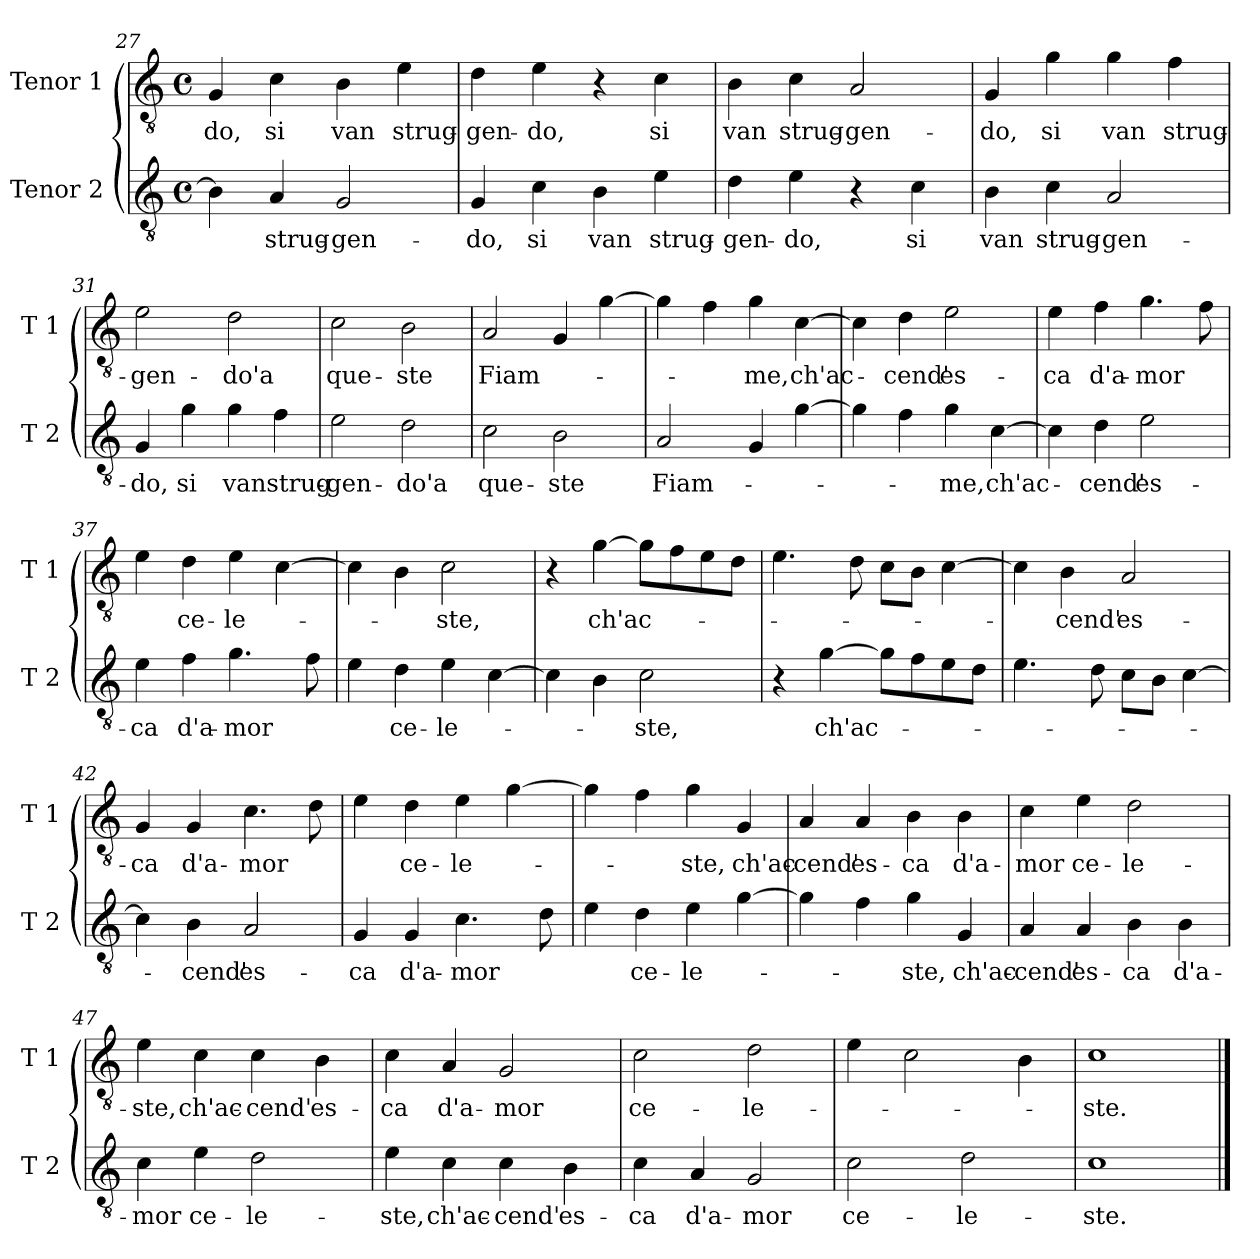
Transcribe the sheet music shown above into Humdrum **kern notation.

**kern	**text	**kern	**text
*part2	*part2	*part1	*part1
*staff2	*staff2	*staff1	*staff1
*I"Tenor 2	*	*I"Tenor 1	*
*I'T 2	*	*I'T 1	*
!!LO:PB:g=z
*clefGv2	*	*clefGv2	*
*k[]	*	*k[]	*
*C:	*	*C:	*
*M4/4	*	*M4/4	*
*met(c)	*	*met(c)	*
=27	=27	=27	=27
!	!	!	!LO:LY:b
4B\]	.	4G/	-do,
!	!LO:LY:b	!	!LO:LY:b
4A/	strug-	4c\	si
!	!LO:LY:b	!	!LO:LY:b
2G/	-gen-	4B\	van
!	!	!	!LO:LY:b
.	.	4e\	strug-
=28	=28	=28	=28
!	!LO:LY:b	!	!LO:LY:b
4G/	-do,	4d\	-gen-
!	!LO:LY:b	!	!LO:LY:b
4c\	si	4e\	-do,
!	!LO:LY:b	!	!
4B\	van	4r	.
!	!LO:LY:b	!	!LO:LY:b
4e\	strug-	4c\	si
=29	=29	=29	=29
!	!LO:LY:b	!	!LO:LY:b
4d\	-gen-	4B\	van
!	!LO:LY:b	!	!LO:LY:b
4e\	-do,	4c\	strug-
!	!	!	!LO:LY:b
4r	.	2A/	-gen-
!	!LO:LY:b	!	!
4c\	si	.	.
=30	=30	=30	=30
!	!LO:LY:b	!	!LO:LY:b
4B\	van	4G/	-do,
!	!LO:LY:b	!	!LO:LY:b
4c\	strug-	4g\	si
!	!LO:LY:b	!	!LO:LY:b
2A/	-gen-	4g\	van
!	!	!	!LO:LY:b
.	.	4f\	strug-
=31	=31	=31	=31
!	!LO:LY:b	!	!LO:LY:b
4G/	-do,	2e\	-gen-
!	!LO:LY:b	!	!
4g\	si	.	.
!	!LO:LY:b	!	!LO:LY:b
4g\	van	2d\	-do'a
!	!LO:LY:b	!	!
4f\	strug-	.	.
!!LO:LB:g=z
=32	=32	=32	=32
!	!LO:LY:b	!	!LO:LY:b
2e\	-gen-	2c\	que-
!	!LO:LY:b	!	!LO:LY:b
2d\	-do'a	2B\	-ste
=33	=33	=33	=33
!	!LO:LY:b	!	!LO:LY:b
2c\	que-	2A/	Fiam-
!	!LO:LY:b	!	!
2B\	-ste	4G/	.
.	.	[4g\	.
=34	=34	=34	=34
!	!LO:LY:b	!	!
2A/	Fiam-	4g\]	.
.	.	4f\	.
!	!	!	!LO:LY:b
4G/	.	4g\	-me,
!	!	!	!LO:LY:b
[4g\	.	[4c\	ch'ac-
=35	=35	=35	=35
4g\]	.	4c\]	.
!	!	!	!LO:LY:b
4f\	.	4d\	-cend'
!	!LO:LY:b	!	!LO:LY:b
4g\	-me,	2e\	es-
!	!LO:LY:b	!	!
[4c\	ch'ac-	.	.
=36	=36	=36	=36
!	!	!	!LO:LY:b
4c\]	.	4e\	-ca
!	!LO:LY:b	!	!LO:LY:b
4d\	-cend'	4f\	d'a-
!	!LO:LY:b	!	!LO:LY:b
2e\	es-	4.g\	-mor
.	.	8f\	.
!!LO:LB:g=z
=37	=37	=37	=37
!	!LO:LY:b	!	!
4e\	-ca	4e\	.
!	!LO:LY:b	!	!LO:LY:b
4f\	d'a-	4d\	ce-
!	!LO:LY:b	!	!LO:LY:b
4.g\	-mor	4e\	-le-
.	.	[4c\	.
8f\	.	.	.
=38	=38	=38	=38
4e\	.	4c\]	.
!	!LO:LY:b	!	!
4d\	ce-	4B\	.
!	!LO:LY:b	!	!LO:LY:b
4e\	-le-	2c\	-ste,
[4c\	.	.	.
=39	=39	=39	=39
4c\]	.	4r	.
!	!	!	!LO:LY:b
4B\	.	[4g\	ch'ac-
!	!LO:LY:b	!	!
2c\	-ste,	8g\L]	.
.	.	8f\	.
.	.	8e\	.
.	.	8d\J	.
=40	=40	=40	=40
4r	.	4.e\	.
!	!LO:LY:b	!	!
[4g\	ch'ac-	.	.
.	.	8d\	.
8g\L]	.	8c\L	.
8f\	.	8B\J	.
8e\	.	[4c\	.
8d\J	.	.	.
=41	=41	=41	=41
4.e\	.	4c\]	.
!	!	!	!LO:LY:b
.	.	4B\	-cend'
8d\	.	.	.
!	!	!	!LO:LY:b
8c\L	.	2A/	es-
8B\J	.	.	.
[4c\	.	.	.
!!LO:LB:g=z
=42	=42	=42	=42
!	!	!	!LO:LY:b
4c\]	.	4G/	-ca
!	!LO:LY:b	!	!LO:LY:b
4B\	-cend'	4G/	d'a-
!	!LO:LY:b	!	!LO:LY:b
2A/	es-	4.c\	-mor
.	.	8d\	.
=43	=43	=43	=43
!	!LO:LY:b	!	!
4G/	-ca	4e\	.
!	!LO:LY:b	!	!LO:LY:b
4G/	d'a-	4d\	ce-
!	!LO:LY:b	!	!LO:LY:b
4.c\	-mor	4e\	-le-
.	.	[4g\	.
8d\	.	.	.
=44	=44	=44	=44
4e\	.	4g\]	.
!	!LO:LY:b	!	!
4d\	ce-	4f\	.
!	!LO:LY:b	!	!LO:LY:b
4e\	-le-	4g\	-ste,
!	!	!	!LO:LY:b
[4g\	.	4G/	ch'ac-
=45	=45	=45	=45
!	!	!	!LO:LY:b
4g\]	.	4A/	-cend'
!	!	!	!LO:LY:b
4f\	.	4A/	es-
!	!LO:LY:b	!	!LO:LY:b
4g\	-ste,	4B\	-ca
!	!LO:LY:b	!	!LO:LY:b
4G/	ch'ac-	4B\	d'a-
=46	=46	=46	=46
!	!LO:LY:b	!	!LO:LY:b
4A/	-cend'	4c\	-mor
!	!LO:LY:b	!	!LO:LY:b
4A/	es-	4e\	ce-
!	!LO:LY:b	!	!LO:LY:b
4B\	-ca	2d\	-le-
!	!LO:LY:b	!	!
4B\	d'a-	.	.
!!LO:LB:g=z
=47	=47	=47	=47
!	!LO:LY:b	!	!LO:LY:b
4c\	-mor	4e\	-ste,
!	!LO:LY:b	!	!LO:LY:b
4e\	ce-	4c\	ch'ac-
!	!LO:LY:b	!	!LO:LY:b
2d\	-le-	4c\	-cend'
!	!	!	!LO:LY:b
.	.	4B\	es-
=48	=48	=48	=48
!	!LO:LY:b	!	!LO:LY:b
4e\	-ste,	4c\	-ca
!	!LO:LY:b	!	!LO:LY:b
4c\	ch'ac-	4A/	d'a-
!	!LO:LY:b	!	!LO:LY:b
4c\	-cend'	2G/	-mor
!	!LO:LY:b	!	!
4B\	es-	.	.
=49	=49	=49	=49
!	!LO:LY:b	!	!LO:LY:b
4c\	-ca	2c\	ce-
!	!LO:LY:b	!	!
4A/	d'a-	.	.
!	!LO:LY:b	!	!LO:LY:b
2G/	-mor	2d\	-le-
=50	=50	=50	=50
!	!LO:LY:b	!	!
2c\	ce-	4e\	.
.	.	2c\	.
!	!LO:LY:b	!	!
2d\	-le-	.	.
.	.	4B\	.
=51	=51	=51	=51
!	!LO:LY:b	!	!LO:LY:b
1c	-ste.	1c	-ste.
==	==	==	==
*-	*-	*-	*-
